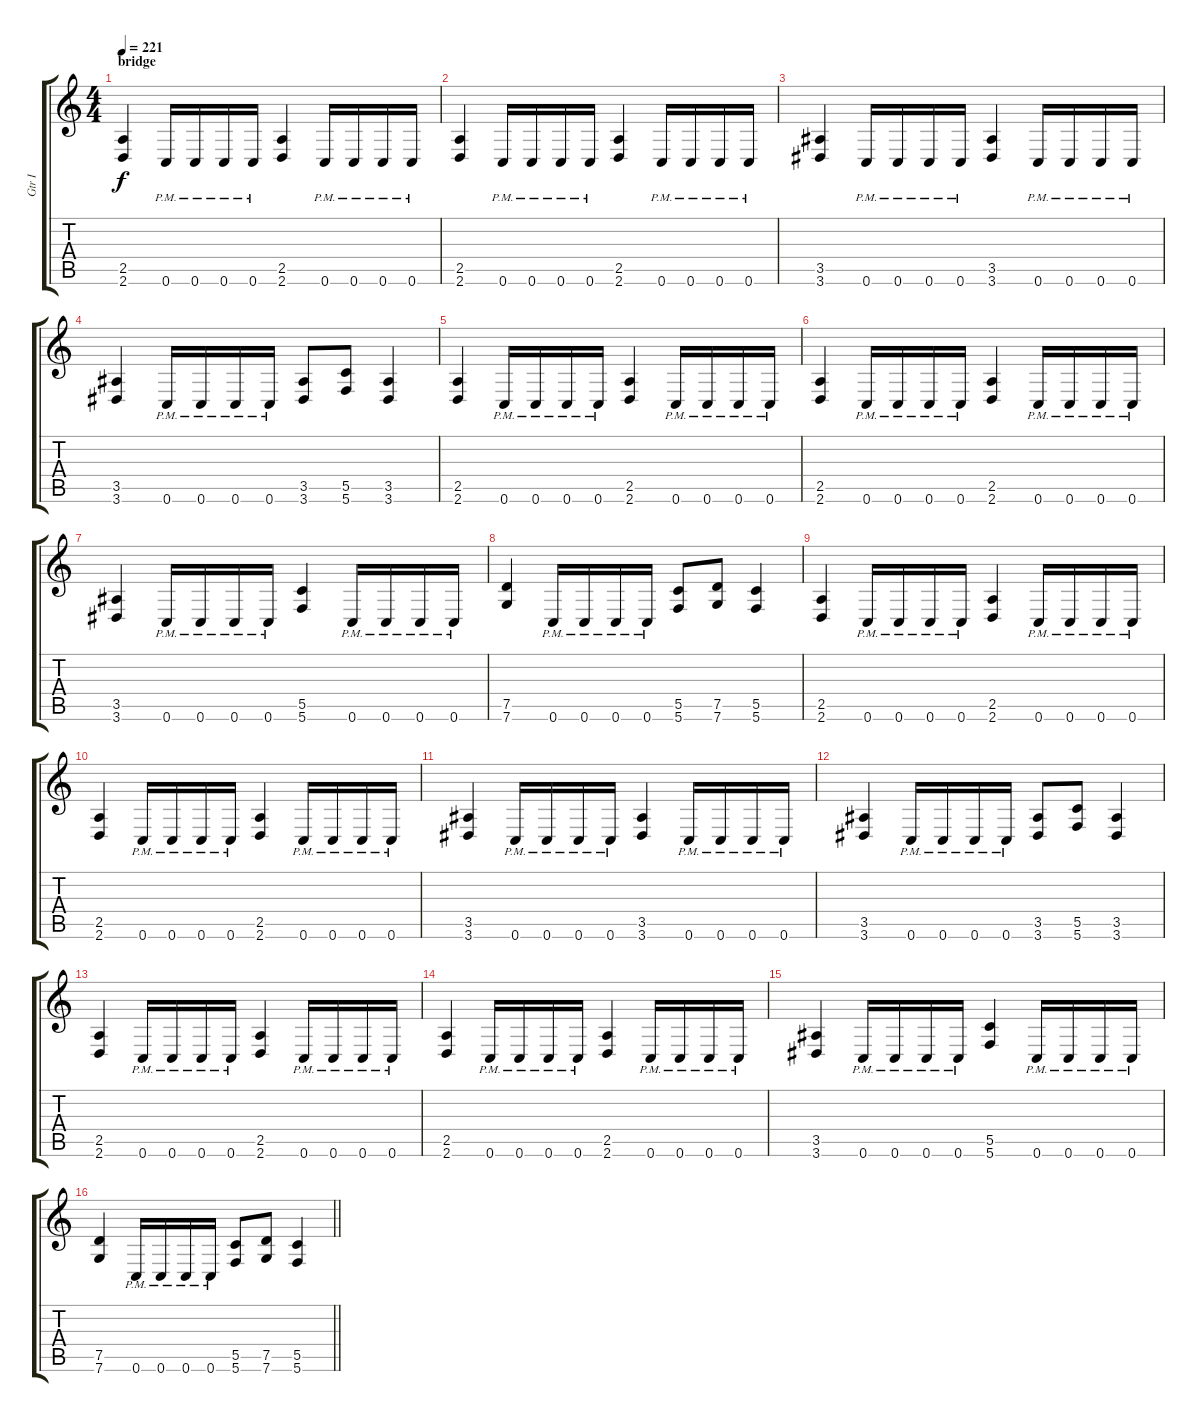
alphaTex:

\track ("Gtr I" "Gtr I") {instrument distortionguitar}
\staff {score tabs}
\tuning (D4 A3 F3 C3 G2 C2) {hide}
\ts (4 4)
\section ("" "bridge")
\tempo 221
\clef g2
\ks c
(2.5 2.6).4{dy f} 0.6{pm}.16 0.6{pm}.16 0.6{pm}.16 0.6{pm}.16 (2.5 2.6).4 0.6{pm}.16 0.6{pm}.16 0.6{pm}.16 0.6{pm}.16 |
(2.5 2.6).4 0.6{pm}.16 0.6{pm}.16 0.6{pm}.16 0.6{pm}.16 (2.5 2.6).4 0.6{pm}.16 0.6{pm}.16 0.6{pm}.16 0.6{pm}.16 |
(3.5 3.6).4 0.6{pm}.16 0.6{pm}.16 0.6{pm}.16 0.6{pm}.16 (3.5 3.6).4 0.6{pm}.16 0.6{pm}.16 0.6{pm}.16 0.6{pm}.16 |
(3.5 3.6).4 0.6{pm}.16 0.6{pm}.16 0.6{pm}.16 0.6{pm}.16 (3.5 3.6).8 (5.5 5.6).8 (3.5 3.6).4 |
(2.5 2.6).4 0.6{pm}.16 0.6{pm}.16 0.6{pm}.16 0.6{pm}.16 (2.5 2.6).4 0.6{pm}.16 0.6{pm}.16 0.6{pm}.16 0.6{pm}.16 |
(2.5 2.6).4 0.6{pm}.16 0.6{pm}.16 0.6{pm}.16 0.6{pm}.16 (2.5 2.6).4 0.6{pm}.16 0.6{pm}.16 0.6{pm}.16 0.6{pm}.16 |
(3.5 3.6).4 0.6{pm}.16 0.6{pm}.16 0.6{pm}.16 0.6{pm}.16 (5.5 5.6).4 0.6{pm}.16 0.6{pm}.16 0.6{pm}.16 0.6{pm}.16 |
(7.5 7.6).4 0.6{pm}.16 0.6{pm}.16 0.6{pm}.16 0.6{pm}.16 (5.5 5.6).8 (7.5 7.6).8 (5.5 5.6).4 |
(2.5 2.6).4 0.6{pm}.16 0.6{pm}.16 0.6{pm}.16 0.6{pm}.16 (2.5 2.6).4 0.6{pm}.16 0.6{pm}.16 0.6{pm}.16 0.6{pm}.16 |
(2.5 2.6).4 0.6{pm}.16 0.6{pm}.16 0.6{pm}.16 0.6{pm}.16 (2.5 2.6).4 0.6{pm}.16 0.6{pm}.16 0.6{pm}.16 0.6{pm}.16 |
(3.5 3.6).4 0.6{pm}.16 0.6{pm}.16 0.6{pm}.16 0.6{pm}.16 (3.5 3.6).4 0.6{pm}.16 0.6{pm}.16 0.6{pm}.16 0.6{pm}.16 |
(3.5 3.6).4 0.6{pm}.16 0.6{pm}.16 0.6{pm}.16 0.6{pm}.16 (3.5 3.6).8 (5.5 5.6).8 (3.5 3.6).4 |
(2.5 2.6).4 0.6{pm}.16 0.6{pm}.16 0.6{pm}.16 0.6{pm}.16 (2.5 2.6).4 0.6{pm}.16 0.6{pm}.16 0.6{pm}.16 0.6{pm}.16 |
(2.5 2.6).4 0.6{pm}.16 0.6{pm}.16 0.6{pm}.16 0.6{pm}.16 (2.5 2.6).4 0.6{pm}.16 0.6{pm}.16 0.6{pm}.16 0.6{pm}.16 |
(3.5 3.6).4 0.6{pm}.16 0.6{pm}.16 0.6{pm}.16 0.6{pm}.16 (5.5 5.6).4 0.6{pm}.16 0.6{pm}.16 0.6{pm}.16 0.6{pm}.16 |
\barLineRight lightlight
(7.5 7.6).4 0.6{pm}.16 0.6{pm}.16 0.6{pm}.16 0.6{pm}.16 (5.5 5.6).8 (7.5 7.6).8 (5.5 5.6).4
